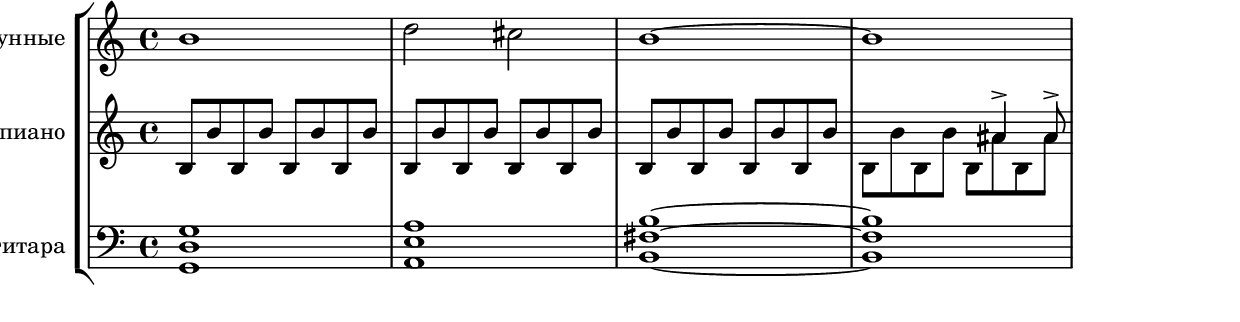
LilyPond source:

\version "2.18.2"
\include "lilypond-book-preamble.ly"


global = {
\key e \minor
  \time 4/4
}


\parallelMusic #'(
voiceA 
voiceB 
voiceC) 

{
  %-------------------------
  b1 |
  b8 b' b, b' b, b' b, b' |
  <g d' g>1 |

  %-------------------------
  d2 cis |
  b,8 b' b, b' b, b' b, b' |
  <a e' a>1 |

  %-------------------------
  b1~ |
  b,8 b' b, b' b, b' b, b' |
  <b fis' b>1~ |

  %-------------------------
  b1 |
  << { s2 s8 ais4^> ais8^> } \\ { b,8 b' b, b' b, ais' b, ais' }  >> |
  <b fis' b>1 |

  %-------------------------
 }

\new StaffGroup <<
  \new Staff 
  \with {instrumentName = #"Струнные "} \relative c'' { \voiceA }
  \new Staff 
  \with {instrumentName = #"Фортепиано "} \relative c' { \voiceB }
  \new Staff 
  \with {instrumentName = #"Электрогитара "} \relative c {\clef bass  \voiceC }
>>


